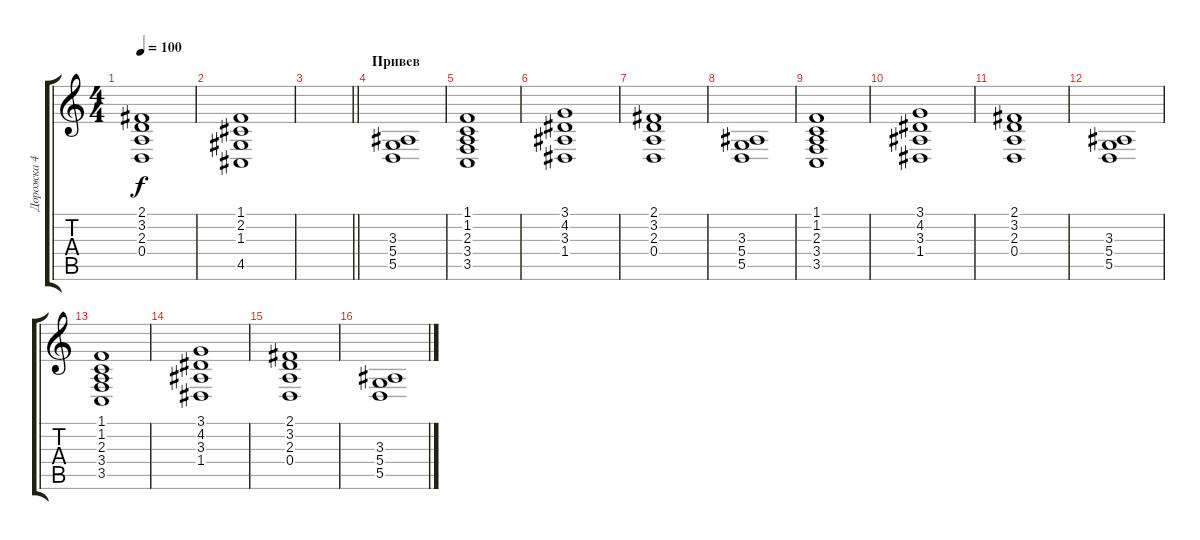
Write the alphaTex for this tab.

\track ("Дорожка 4" "Дорожка 4") {instrument brightacousticpiano}
\staff {score tabs}
\tuning (E4 B3 G3 D3 A2 E2) {hide}
\ts (4 4)
\tempo 100
\clef g2
\ks c
(2.1 3.2 2.3 0.4).1{dy f} |
(1.1 2.2 1.3 4.5).1 |
\barLineRight lightlight
|
\section ("" "Привев")
(3.3 5.4 5.5).1 |
(1.1 1.2 2.3 3.4 3.5).1 |
(3.1 4.2 3.3 1.4).1 |
(2.1 3.2 2.3 0.4).1 |
(3.3 5.4 5.5).1 |
(1.1 1.2 2.3 3.4 3.5).1 |
(3.1 4.2 3.3 1.4).1 |
(2.1 3.2 2.3 0.4).1 |
(3.3 5.4 5.5).1 |
(1.1 1.2 2.3 3.4 3.5).1 |
(3.1 4.2 3.3 1.4).1 |
(2.1 3.2 2.3 0.4).1 |
(3.3 5.4 5.5).1
